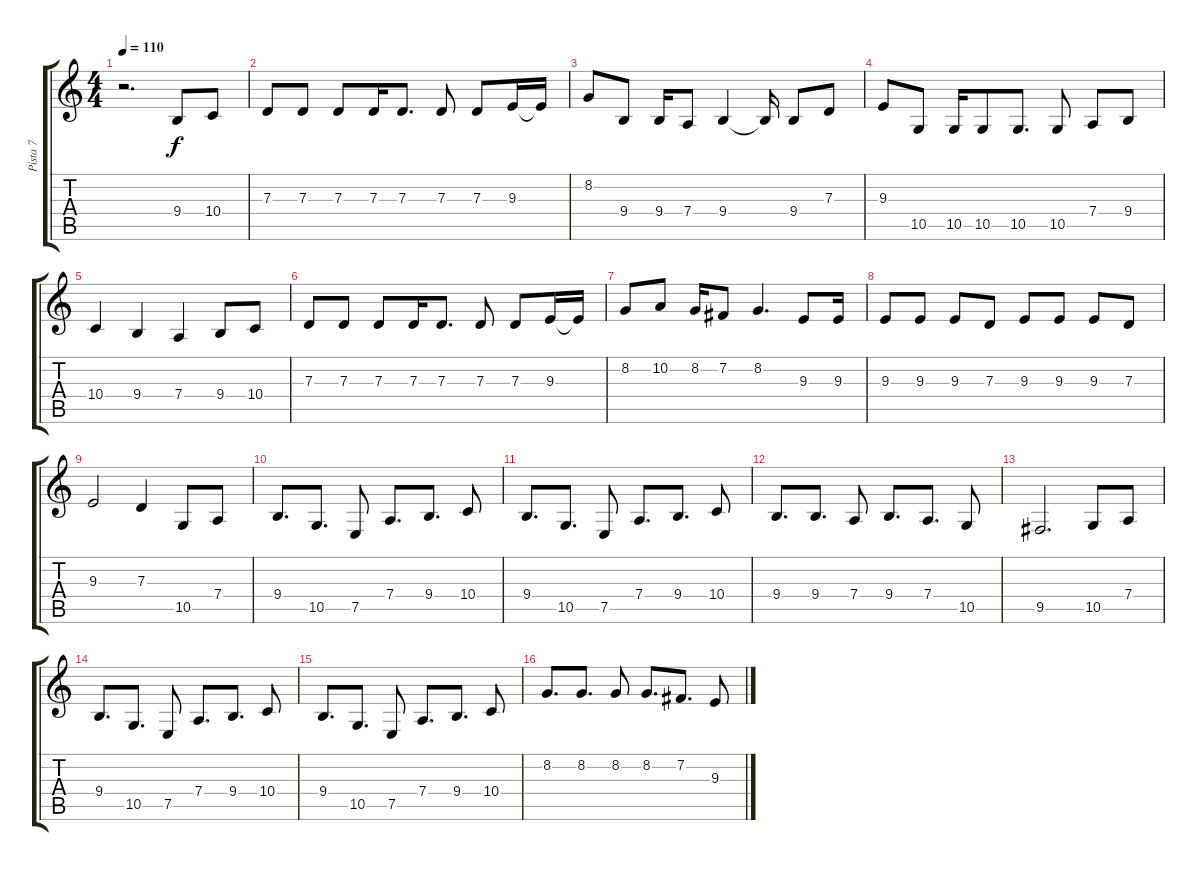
\track ("Pista 7" "Pista 7") {instrument lead1square}
\staff {score tabs}
\tuning (E4 B3 G3 D3 A2 E2) {hide}
\ts (4 4)
\tempo 110
\clef g2
\ks c
r.2{d dy f} 9.4.8 10.4.8 |
7.3.8 7.3.8 7.3.8 7.3.16 7.3.8{d} 7.3.8 7.3.8 9.3.16 9.3{t}.16 |
8.2.8 9.4.8 9.4.16 7.4.8 9.4.4 9.4{t}.16 9.4.8 7.3.8 |
9.3.8 10.5.8 10.5.16 10.5.8 10.5.8{d} 10.5.8 7.4.8 9.4.8 |
10.4.4 9.4.4 7.4.4 9.4.8 10.4.8 |
7.3.8 7.3.8 7.3.8 7.3.16 7.3.8{d} 7.3.8 7.3.8 9.3.16 9.3{t}.16 |
8.2.8 10.2.8 8.2.16 7.2.8 8.2.4{d} 9.3.8 9.3.16 |
9.3.8 9.3.8 9.3.8 7.3.8 9.3.8 9.3.8 9.3.8 7.3.8 |
9.3.2 7.3.4 10.5.8 7.4.8 |
9.4.8{d} 10.5.8{d} 7.5.8 7.4.8{d} 9.4.8{d} 10.4.8 |
9.4.8{d} 10.5.8{d} 7.5.8 7.4.8{d} 9.4.8{d} 10.4.8 |
9.4.8{d} 9.4.8{d} 7.4.8 9.4.8{d} 7.4.8{d} 10.5.8 |
9.5.2{d} 10.5.8 7.4.8 |
9.4.8{d} 10.5.8{d} 7.5.8 7.4.8{d} 9.4.8{d} 10.4.8 |
9.4.8{d} 10.5.8{d} 7.5.8 7.4.8{d} 9.4.8{d} 10.4.8 |
8.2.8{d} 8.2.8{d} 8.2.8 8.2.8{d} 7.2.8{d} 9.3.8
